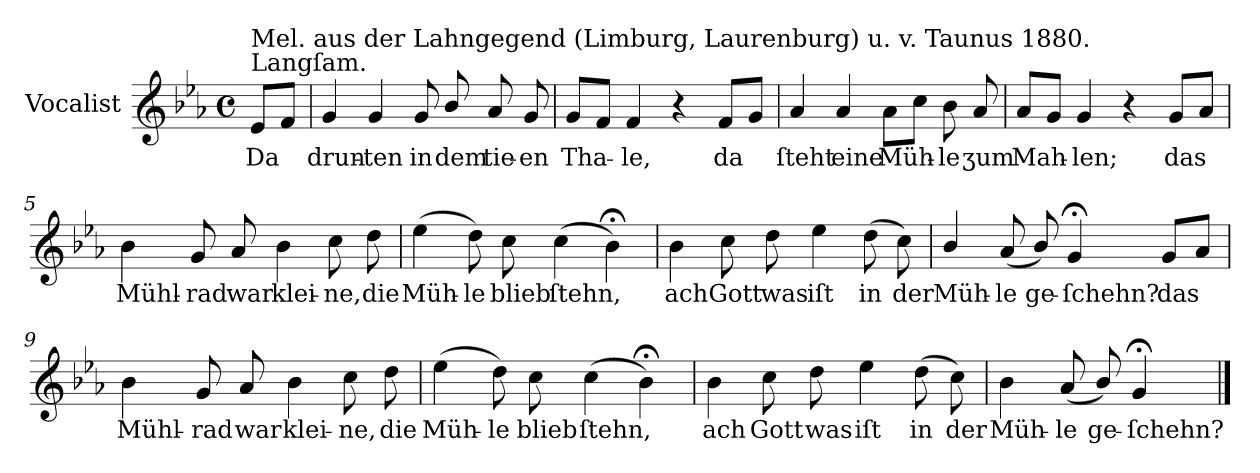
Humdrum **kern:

**kern	**text
*part1	*part1
*staff1	*staff1
*I"Vocalist	*
*k[b-e-a-]	*
*E-:	*
*M4/4	*
*met(c)	*
=	=
!LO:TX:a:t=Langſam.	!
!LO:TX:a:t=Mel. aus der Lahngegend (Limburg, Laurenburg) u. v. Taunus 1880.	!
8e-L	Da
8fJ	.
=1	=1
4g	drun-
4g	-ten
8g	in
8b-/	dem
8a-	tie-
8g	-en
=2	=2
8gL	Tha-
8fJ	.
4f	-le,
4r	.
8fL	da
8gJ	.
=3	=3
4a-	ſteht
4a-	eine
8a-L	Müh-
8ccJ	.
8b-	-le
8a-	ʒum
=4	=4
8a-L	Mah-
8gJ	.
4g	-len;
4r	.
8gL	das
8a-J	.
=5	=5
4b-	Mühl-
8g	-rad
8a-	war
4b-	klei-
8cc	-ne,
8dd	die
=6	=6
(4ee-	Müh-
8dd)	-le
8cc	blieb
(4cc	ſtehn,
4b-;<)	.
=7	=7
4b-	ach
8cc	Gott
8dd	was
4ee-	iſt
(8dd	in
8cc)	der
=8	=8
4b-/	Müh-
(8a-	-le
8b-/)	ge-
4g;<	-ſchehn?
8gL	das
8a-J	.
=9	=9
4b-	Mühl-
8g	-rad
8a-	war
4b-	klei-
8cc	-ne,
8dd	die
=10	=10
(4ee-	Müh-
8dd)	-le
8cc	blieb
(4cc	ſtehn,
4b-;<)	.
=11	=11
4b-	ach
8cc	Gott
8dd	was
4ee-	iſt
(8dd	in
8cc)	der
=12	=12
4b-	Müh-
(8a-	-le
8b-/)	ge-
4g;<	-ſchehn?
==	==
*-	*-
